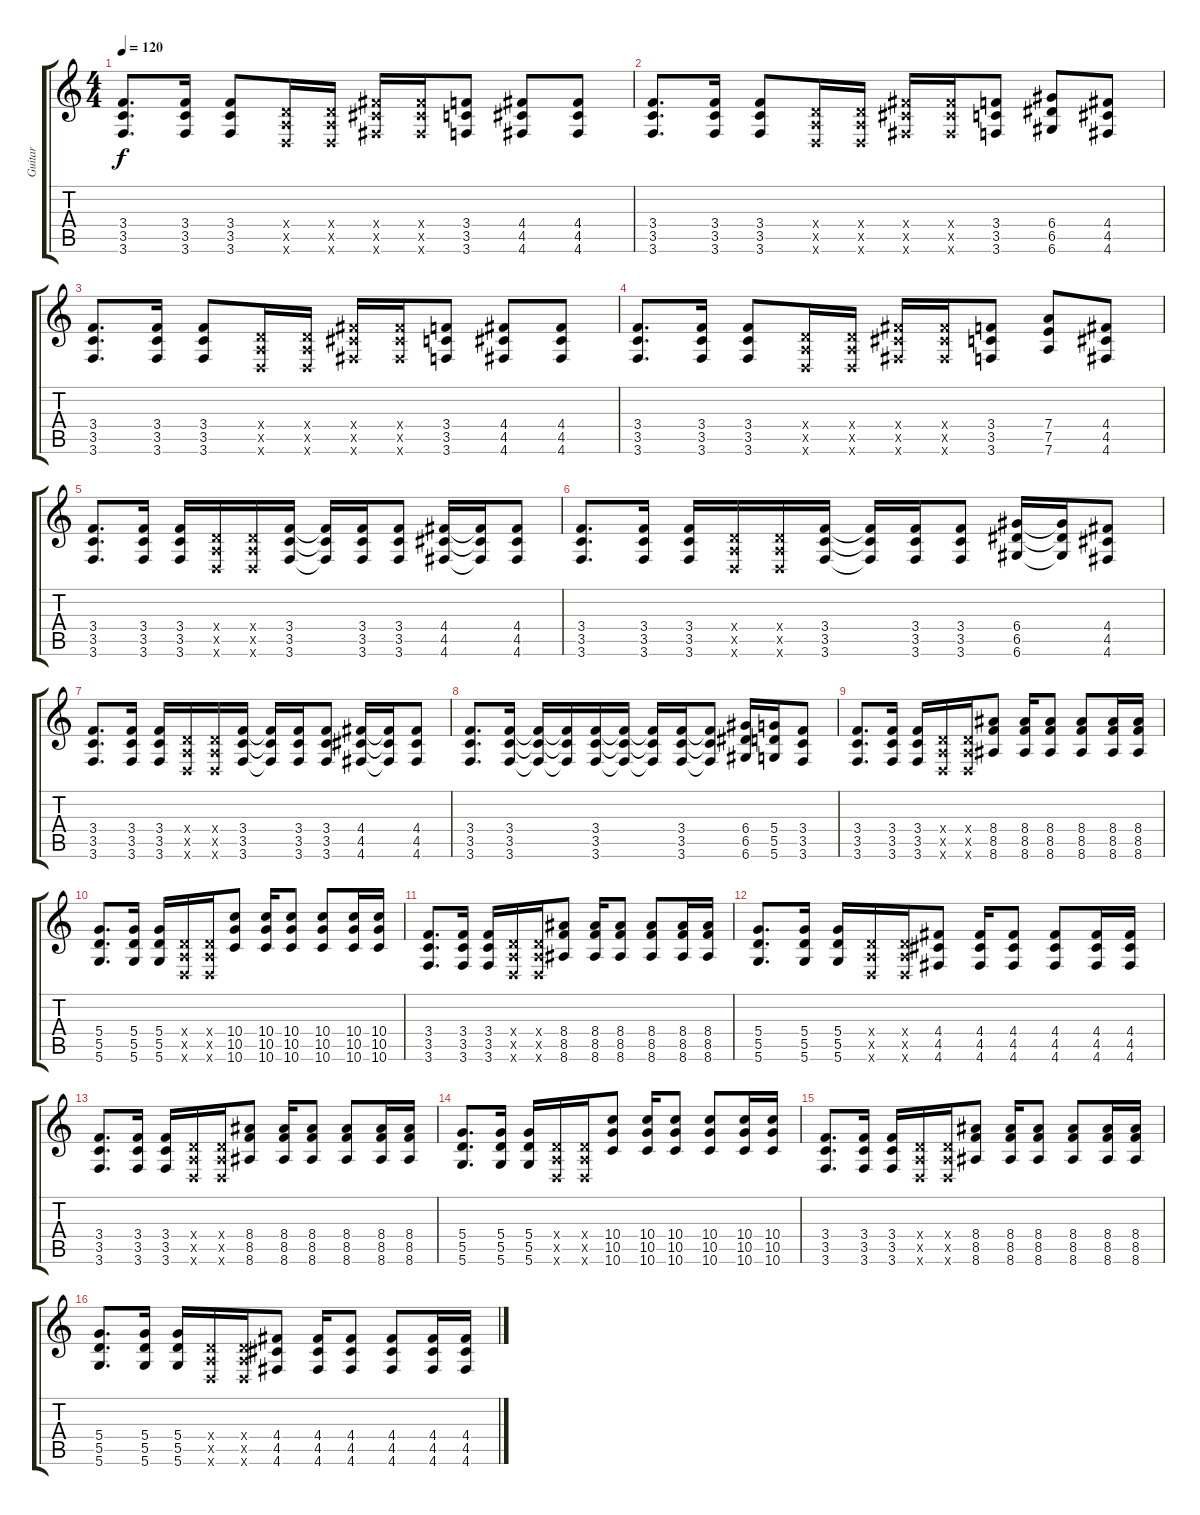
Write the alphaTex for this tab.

\track ("Guitar" "Guitar") {instrument overdrivenguitar}
\staff {score tabs}
\tuning (E4 B3 G3 D3 A2 D2) {hide}
\ts (4 4)
\tempo 120
\clef g2
\ks c
(3.4 3.5 3.6).8{d dy f} (3.4 3.5 3.6).16 (3.4 3.5 3.6).8 (0.4{x} 0.5{x} 0.6{x}).16 (0.4{x} 0.5{x} 0.6{x}).16 (4.4{x} 4.5{x} 4.6{x}).16 (4.4{x} 4.5{x} 4.6{x}).16 (3.4 3.5 3.6).8 (4.4 4.5 4.6).8 (4.4 4.5 4.6).8 |
(3.4 3.5 3.6).8{d} (3.4 3.5 3.6).16 (3.4 3.5 3.6).8 (0.4{x} 0.5{x} 0.6{x}).16 (0.4{x} 0.5{x} 0.6{x}).16 (4.4{x} 4.5{x} 4.6{x}).16 (4.4{x} 4.5{x} 4.6{x}).16 (3.4 3.5 3.6).8 (6.4 6.5 6.6).8 (4.4 4.5 4.6).8 |
(3.4 3.5 3.6).8{d} (3.4 3.5 3.6).16 (3.4 3.5 3.6).8 (0.4{x} 0.5{x} 0.6{x}).16 (0.4{x} 0.5{x} 0.6{x}).16 (4.4{x} 4.5{x} 4.6{x}).16 (4.4{x} 4.5{x} 4.6{x}).16 (3.4 3.5 3.6).8 (4.4 4.5 4.6).8 (4.4 4.5 4.6).8 |
(3.4 3.5 3.6).8{d} (3.4 3.5 3.6).16 (3.4 3.5 3.6).8 (0.4{x} 0.5{x} 0.6{x}).16 (0.4{x} 0.5{x} 0.6{x}).16 (4.4{x} 4.5{x} 4.6{x}).16 (4.4{x} 4.5{x} 4.6{x}).16 (3.4 3.5 3.6).8 (7.4 7.5 7.6).8 (4.4 4.5 4.6).8 |
(3.4 3.5 3.6).8{d} (3.4 3.5 3.6).16 (3.4 3.5 3.6).16 (0.4{x} 0.5{x} 0.6{x}).16 (0.4{x} 0.5{x} 0.6{x}).16 (3.4 3.5 3.6).16 (3.4{t} 3.5{t} 3.6{t}).16 (3.4 3.5 3.6).16 (3.4 3.5 3.6).8 (4.4 4.5 4.6).16 (4.4{t} 4.5{t} 4.6{t}).16 (4.4 4.5 4.6).8 |
(3.4 3.5 3.6).8{d} (3.4 3.5 3.6).16 (3.4 3.5 3.6).16 (0.4{x} 0.5{x} 0.6{x}).16 (0.4{x} 0.5{x} 0.6{x}).16 (3.4 3.5 3.6).16 (3.4{t} 3.5{t} 3.6{t}).16 (3.4 3.5 3.6).16 (3.4 3.5 3.6).8 (6.4 6.5 6.6).16 (6.4{t} 6.5{t} 6.6{t}).16 (4.4 4.5 4.6).8 |
(3.4 3.5 3.6).8{d} (3.4 3.5 3.6).16 (3.4 3.5 3.6).16 (0.4{x} 0.5{x} 0.6{x}).16 (0.4{x} 0.5{x} 0.6{x}).16 (3.4 3.5 3.6).16 (3.4{t} 3.5{t} 3.6{t}).16 (3.4 3.5 3.6).16 (3.4 3.5 3.6).8 (4.4 4.5 4.6).16 (4.4{t} 4.5{t} 4.6{t}).16 (4.4 4.5 4.6).8 |
(3.4 3.5 3.6).8{d} (3.4 3.5 3.6).16 (3.4{t} 3.5{t} 3.6{t}).16 (3.4{t} 3.5{t} 3.6{t}).16 (3.4 3.5 3.6).16 (3.4{t} 3.5{t} 3.6{t}).16 (3.4{t} 3.5{t} 3.6{t}).16 (3.4 3.5 3.6).16 (3.4{t} 3.5{t} 3.6{t}).8 (6.4 6.5 6.6).16 (5.4 5.5 5.6).16 (3.4 3.5 3.6).8 |
(3.4 3.5 3.6).8{d} (3.4 3.5 3.6).16 (3.4 3.5 3.6).16 (0.4{x} 0.5{x} 0.6{x}).16 (0.4{x} 0.5{x} 0.6{x}).16 (8.4 8.5 8.6).8 (8.4 8.5 8.6).16 (8.4 8.5 8.6).8 (8.4 8.5 8.6).8 (8.4 8.5 8.6).16 (8.4 8.5 8.6).16 |
(5.4 5.5 5.6).8{d} (5.4 5.5 5.6).16 (5.4 5.5 5.6).16 (0.4{x} 0.5{x} 0.6{x}).16 (0.4{x} 0.5{x} 0.6{x}).16 (10.4 10.5 10.6).8 (10.4 10.5 10.6).16 (10.4 10.5 10.6).8 (10.4 10.5 10.6).8 (10.4 10.5 10.6).16 (10.4 10.5 10.6).16 |
(3.4 3.5 3.6).8{d} (3.4 3.5 3.6).16 (3.4 3.5 3.6).16 (0.4{x} 0.5{x} 0.6{x}).16 (0.4{x} 0.5{x} 0.6{x}).16 (8.4 8.5 8.6).8 (8.4 8.5 8.6).16 (8.4 8.5 8.6).8 (8.4 8.5 8.6).8 (8.4 8.5 8.6).16 (8.4 8.5 8.6).16 |
(5.4 5.5 5.6).8{d} (5.4 5.5 5.6).16 (5.4 5.5 5.6).16 (0.4{x} 0.5{x} 0.6{x}).16 (0.4{x} 0.5{x} 0.6{x}).16 (4.4 4.5 4.6).8 (4.4 4.5 4.6).16 (4.4 4.5 4.6).8 (4.4 4.5 4.6).8 (4.4 4.5 4.6).16 (4.4 4.5 4.6).16 |
(3.4 3.5 3.6).8{d} (3.4 3.5 3.6).16 (3.4 3.5 3.6).16 (0.4{x} 0.5{x} 0.6{x}).16 (0.4{x} 0.5{x} 0.6{x}).16 (8.4 8.5 8.6).8 (8.4 8.5 8.6).16 (8.4 8.5 8.6).8 (8.4 8.5 8.6).8 (8.4 8.5 8.6).16 (8.4 8.5 8.6).16 |
(5.4 5.5 5.6).8{d} (5.4 5.5 5.6).16 (5.4 5.5 5.6).16 (0.4{x} 0.5{x} 0.6{x}).16 (0.4{x} 0.5{x} 0.6{x}).16 (10.4 10.5 10.6).8 (10.4 10.5 10.6).16 (10.4 10.5 10.6).8 (10.4 10.5 10.6).8 (10.4 10.5 10.6).16 (10.4 10.5 10.6).16 |
(3.4 3.5 3.6).8{d} (3.4 3.5 3.6).16 (3.4 3.5 3.6).16 (0.4{x} 0.5{x} 0.6{x}).16 (0.4{x} 0.5{x} 0.6{x}).16 (8.4 8.5 8.6).8 (8.4 8.5 8.6).16 (8.4 8.5 8.6).8 (8.4 8.5 8.6).8 (8.4 8.5 8.6).16 (8.4 8.5 8.6).16 |
(5.4 5.5 5.6).8{d} (5.4 5.5 5.6).16 (5.4 5.5 5.6).16 (0.4{x} 0.5{x} 0.6{x}).16 (0.4{x} 0.5{x} 0.6{x}).16 (4.4 4.5 4.6).8 (4.4 4.5 4.6).16 (4.4 4.5 4.6).8 (4.4 4.5 4.6).8 (4.4 4.5 4.6).16 (4.4 4.5 4.6).16
